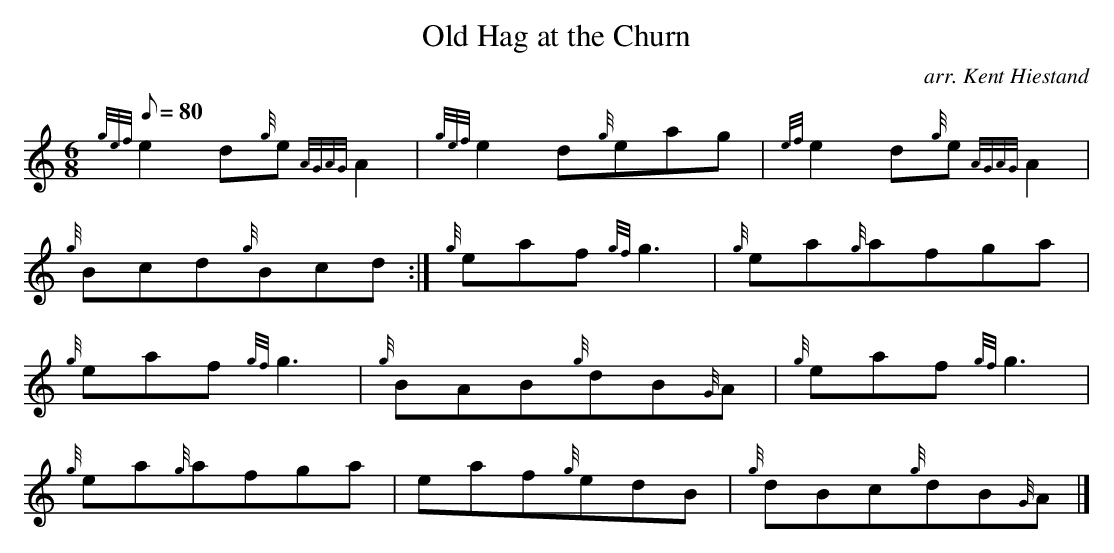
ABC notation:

X:1
T:Old Hag at the Churn
M:6/8
L:1/8
Q:80
C:arr. Kent Hiestand
K:HP
{gef}e2d{g}e{AGAG}A2 | \
{gef}e2d{g}eag | \
{ef}e2d{g}e{AGAG}A2 |
{g}Bcd{g}Bcd :| \
{g}eaf{gf}g3 | \
{g}ea{g}afga |
{g}eaf{gf}g3 | \
{g}BAB{g}dB{G}A | \
{g}eaf{gf}g3 |
{g}ea{g}afga | \
eaf{g}edB | \
{g}dBc{g}dB{G}A|]
